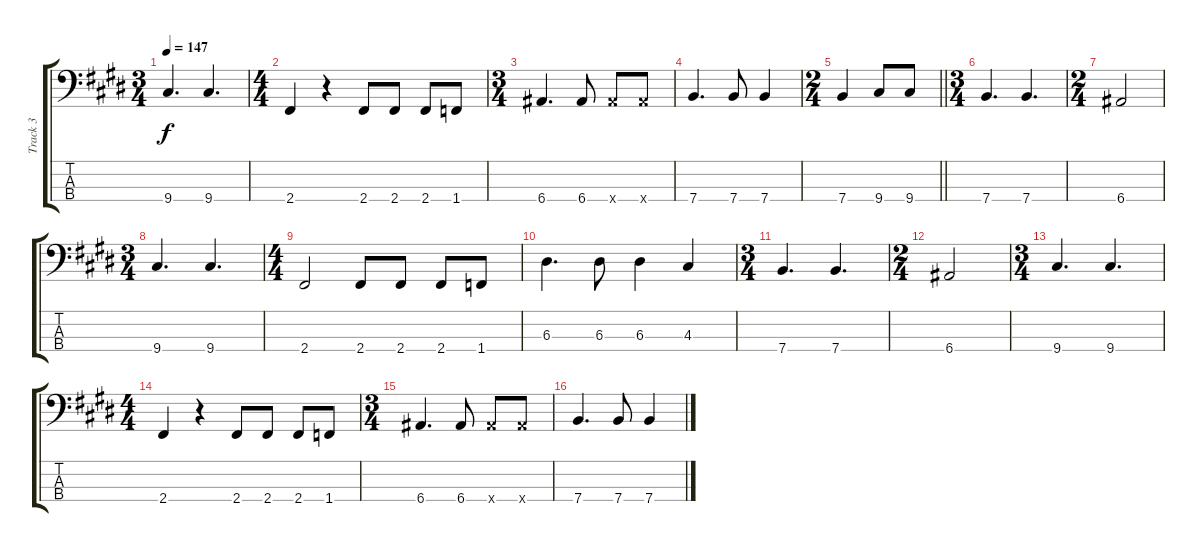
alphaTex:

\track ("Track 3" "Track 3") {instrument electricbasspick}
\staff {score tabs}
\tuning (G2 D2 A1 E1) {hide}
\ts (3 4)
\tempo 147
\clef f4
\ks e
9.4.4{d dy f} 9.4.4{d} |
\ts (4 4)
2.4.4 r.4 2.4.8 2.4.8 2.4.8 1.4.8 |
\ts (3 4)
6.4.4{d} 6.4.8 6.4{x}.8 6.4{x}.8 |
7.4.4{d} 7.4.8 7.4.4 |
\ts (2 4)
\barLineRight lightlight
7.4.4 9.4.8 9.4.8 |
\ts (3 4)
7.4.4{d} 7.4.4{d} |
\ts (2 4)
6.4.2 |
\ts (3 4)
9.4.4{d} 9.4.4{d} |
\ts (4 4)
2.4.2 2.4.8 2.4.8 2.4.8 1.4.8 |
6.3.4{d} 6.3.8 6.3.4 4.3.4 |
\ts (3 4)
7.4.4{d} 7.4.4{d} |
\ts (2 4)
6.4.2 |
\ts (3 4)
9.4.4{d} 9.4.4{d} |
\ts (4 4)
2.4.4 r.4 2.4.8 2.4.8 2.4.8 1.4.8 |
\ts (3 4)
6.4.4{d} 6.4.8 6.4{x}.8 6.4{x}.8 |
7.4.4{d} 7.4.8 7.4.4
